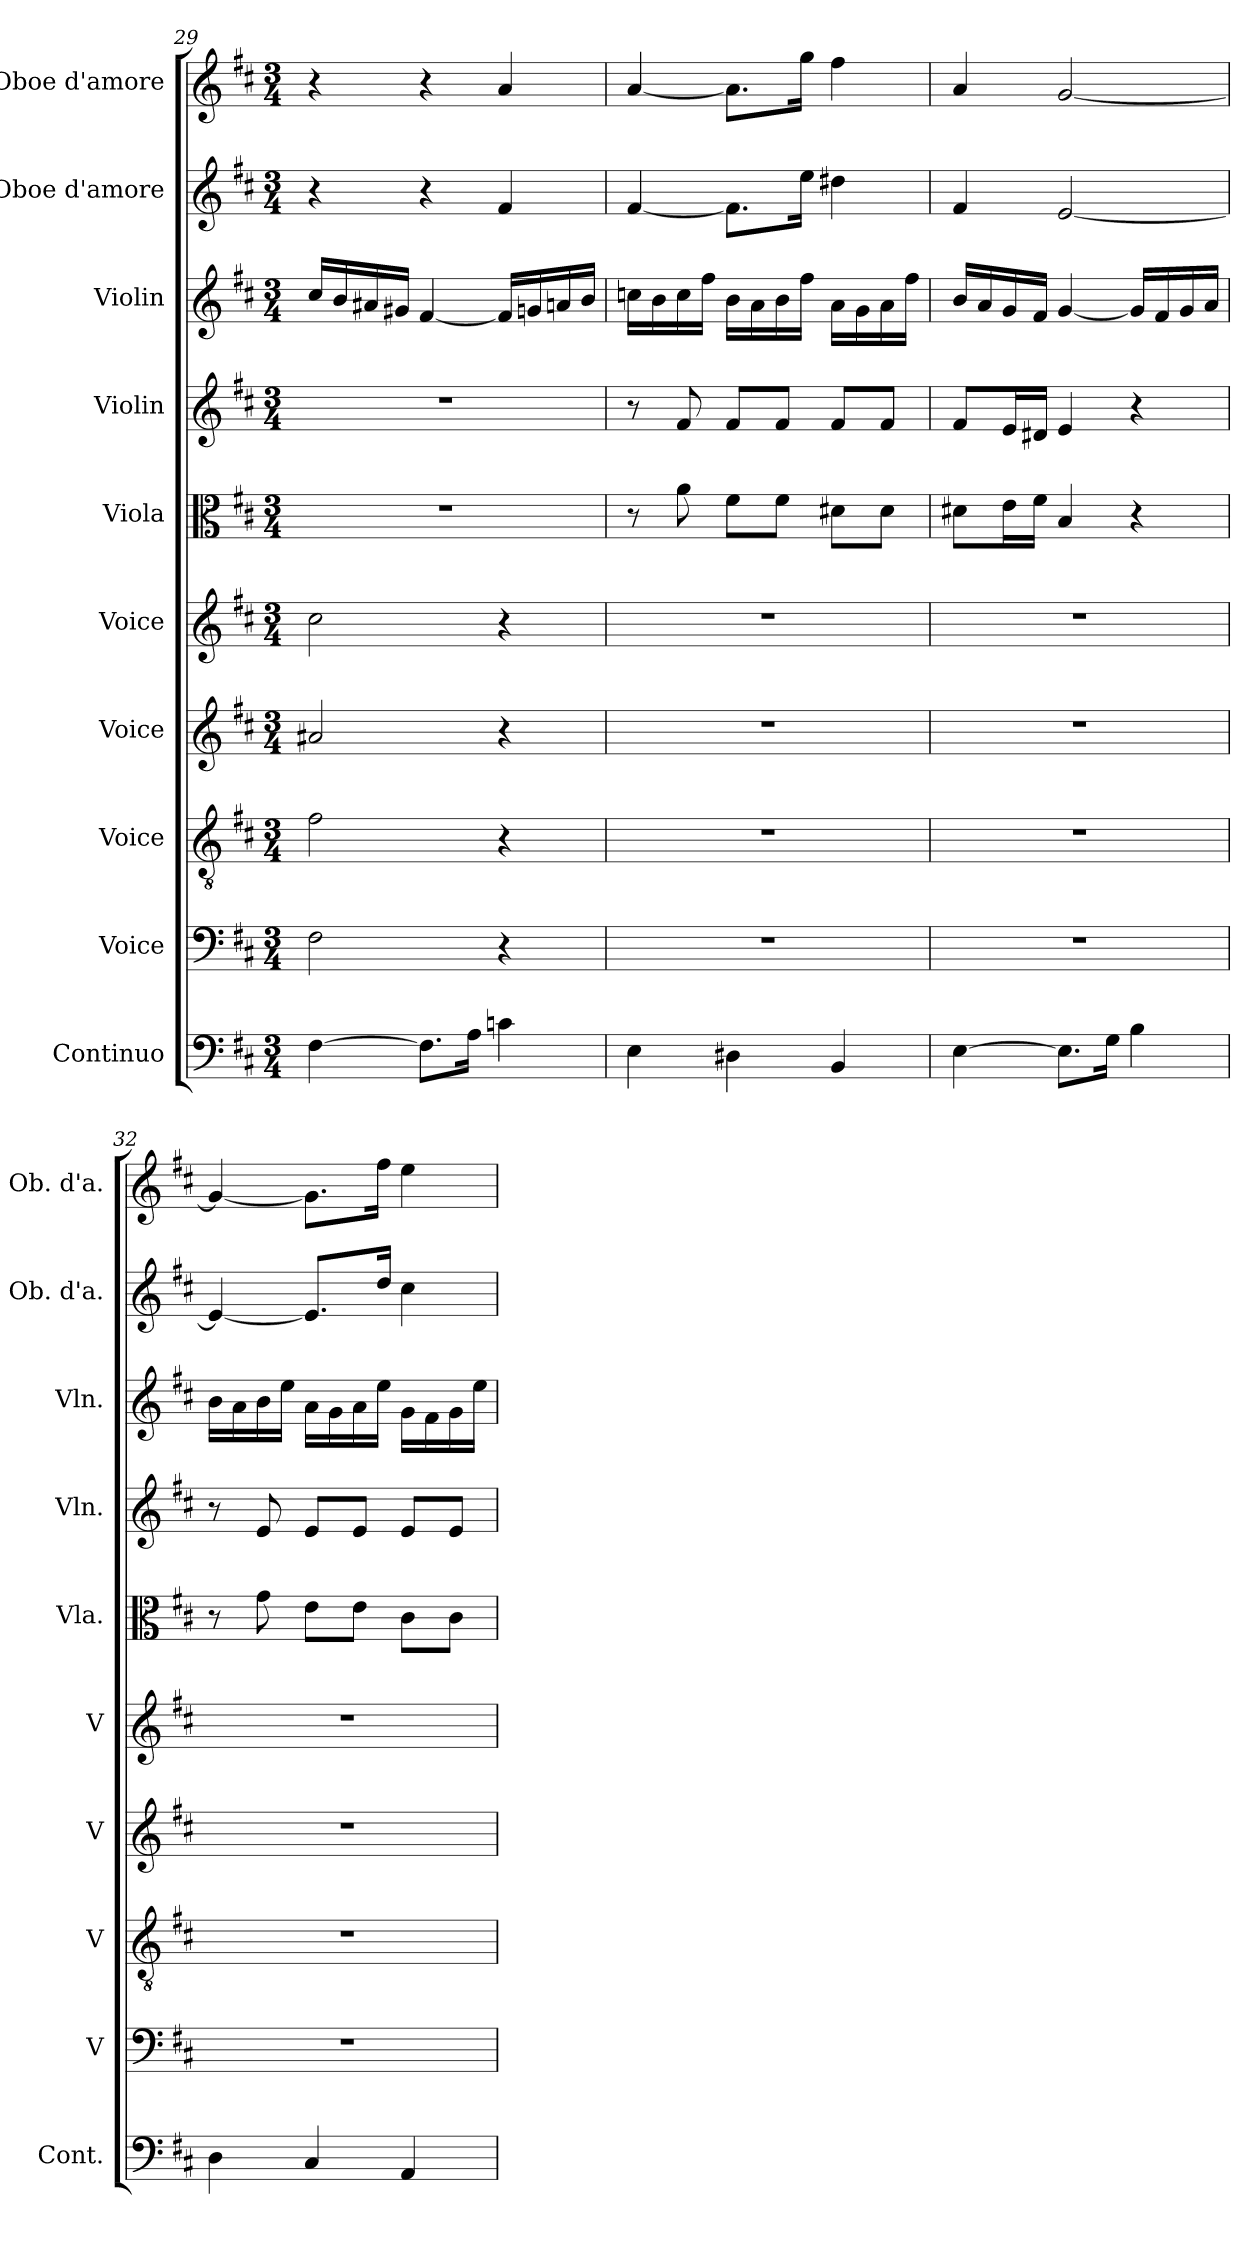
**kern	**kern	**kern	**kern	**kern	**kern	**kern	**kern	**kern	**kern
*part10	*part9	*part8	*part7	*part6	*part5	*part4	*part3	*part2	*part1
*staff10	*staff9	*staff8	*staff7	*staff6	*staff5	*staff4	*staff3	*staff2	*staff1
*I"Continuo	*I"Voice	*I"Voice	*I"Voice	*I"Voice	*I"Viola	*I"Violin	*I"Violin	*I"Oboe d'amore	*I"Oboe d'amore
*I'Cont.	*I'V	*I'V	*I'V	*I'V	*I'Vla.	*I'Vln.	*I'Vln.	*I'Ob. d'a.	*I'Ob. d'a.
*clefF4	*clefF4	*clefGv2	*clefG2	*clefG2	*clefC3	*clefG2	*clefG2	*clefG2	*clefG2
*k[f#c#]	*k[f#c#]	*k[f#c#]	*k[f#c#]	*k[f#c#]	*k[f#c#]	*k[f#c#]	*k[f#c#]	*k[f#c#]	*k[f#c#]
*M3/4	*M3/4	*M3/4	*M3/4	*M3/4	*M3/4	*M3/4	*M3/4	*M3/4	*M3/4
=29	=29	=29	=29	=29	=29	=29	=29	=29	=29
[4F#	2F#	2f#	2a#X	2cc#	2.r	2.r	16cc#LL	4r	4r
.	.	.	.	.	.	.	16b	.	.
.	.	.	.	.	.	.	16a#X	.	.
.	.	.	.	.	.	.	16g#XJJ	.	.
8.F#L]	.	.	.	.	.	.	[4f#	4r	4r
16AJk	.	.	.	.	.	.	.	.	.
4cn	4r	4r	4r	4r	.	.	16f#LL]	4f#	4a
.	.	.	.	.	.	.	16gn	.	.
.	.	.	.	.	.	.	16an	.	.
.	.	.	.	.	.	.	16bJJ	.	.
=30	=30	=30	=30	=30	=30	=30	=30	=30	=30
4E	2.r	2.r	2.r	2.r	8r	8r	16ccnLL	[4f#	[4a
.	.	.	.	.	.	.	16b	.	.
.	.	.	.	.	8a	8f#	16cc	.	.
.	.	.	.	.	.	.	16ff#JJ	.	.
4D#X	.	.	.	.	8f#L	8f#L	16bLL	8.f#L]	8.aL]
.	.	.	.	.	.	.	16a	.	.
.	.	.	.	.	8f#J	8f#J	16b	.	.
.	.	.	.	.	.	.	16ff#JJ	16eeJk	16ggJk
4BB	.	.	.	.	8d#XL	8f#L	16aLL	4dd#X	4ff#
.	.	.	.	.	.	.	16g	.	.
.	.	.	.	.	8d#J	8f#J	16a	.	.
.	.	.	.	.	.	.	16ff#JJ	.	.
=31	=31	=31	=31	=31	=31	=31	=31	=31	=31
[4E	2.r	2.r	2.r	2.r	8d#XL	8f#L	16bLL	4f#	4a
.	.	.	.	.	.	.	16a	.	.
.	.	.	.	.	16eL	16eL	16g	.	.
.	.	.	.	.	16f#JJ	16d#XJJ	16f#JJ	.	.
8.EL]	.	.	.	.	4B	4e	[4g	[2e	[2g
16GJk	.	.	.	.	.	.	.	.	.
4B	.	.	.	.	4r	4r	16gLL]	.	.
.	.	.	.	.	.	.	16f#	.	.
.	.	.	.	.	.	.	16g	.	.
.	.	.	.	.	.	.	16aJJ	.	.
=32	=32	=32	=32	=32	=32	=32	=32	=32	=32
4D	2.r	2.r	2.r	2.r	8r	8r	16bLL	4e_	4g_
.	.	.	.	.	.	.	16a	.	.
.	.	.	.	.	8g	8e	16b	.	.
.	.	.	.	.	.	.	16eeJJ	.	.
4C#	.	.	.	.	8eL	8eL	16aLL	8.eL]	8.gL]
.	.	.	.	.	.	.	16g	.	.
.	.	.	.	.	8eJ	8eJ	16a	.	.
.	.	.	.	.	.	.	16eeJJ	16ddJk	16ff#Jk
4AA	.	.	.	.	8c#L	8eL	16gLL	4cc#	4ee
.	.	.	.	.	.	.	16f#	.	.
.	.	.	.	.	8c#J	8eJ	16g	.	.
.	.	.	.	.	.	.	16eeJJ	.	.
=	=	=	=	=	=	=	=	=	=
*-	*-	*-	*-	*-	*-	*-	*-	*-	*-
